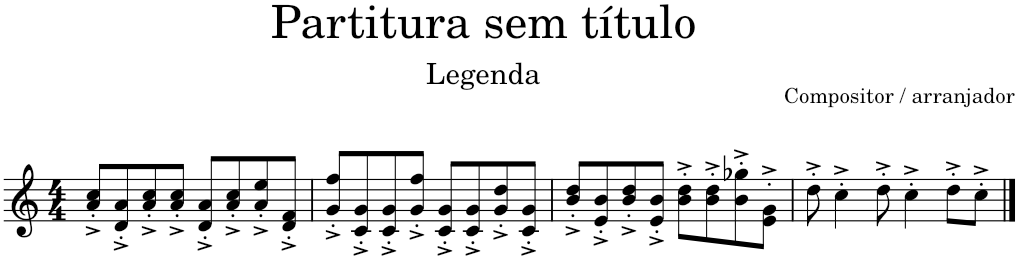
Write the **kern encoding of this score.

**kern
*part1
*staff1
*I"Violino
*I'Vno.
*clefG2
*k[]
*M4/4
=1
8a/'^ 8cc/'^L
8d/'^ 8a/'^
8a/'^ 8cc/'^
8a/'^ 8cc/'^J
8d/'^ 8a/'^L
8a/'^ 8cc/'^
8a/'^ 8ee/'^
8d/'^ 8f/'^J
=2
8g/'^ 8ff/'^L
8c/'^ 8g/'^
8c/'^ 8g/'^
8g/'^ 8ff/'^J
8c/'^ 8g/'^L
8c/'^ 8g/'^
8g/'^ 8dd/'^
8c/'^ 8g/'^J
=3
8b/'^ 8dd/'^L
8e/'^ 8b/'^
8b/'^ 8dd/'^
8e/'^ 8b/'^J
8b\'^ 8dd\'^L
8b\'^ 8dd\'^
8b\'^ 8gg-X\'^
8e\'^ 8g\'^J
=4
8dd'^\
4cc'^\
8dd'^\
4cc'^\
8dd'^\L
8cc'^\J
==
*-
